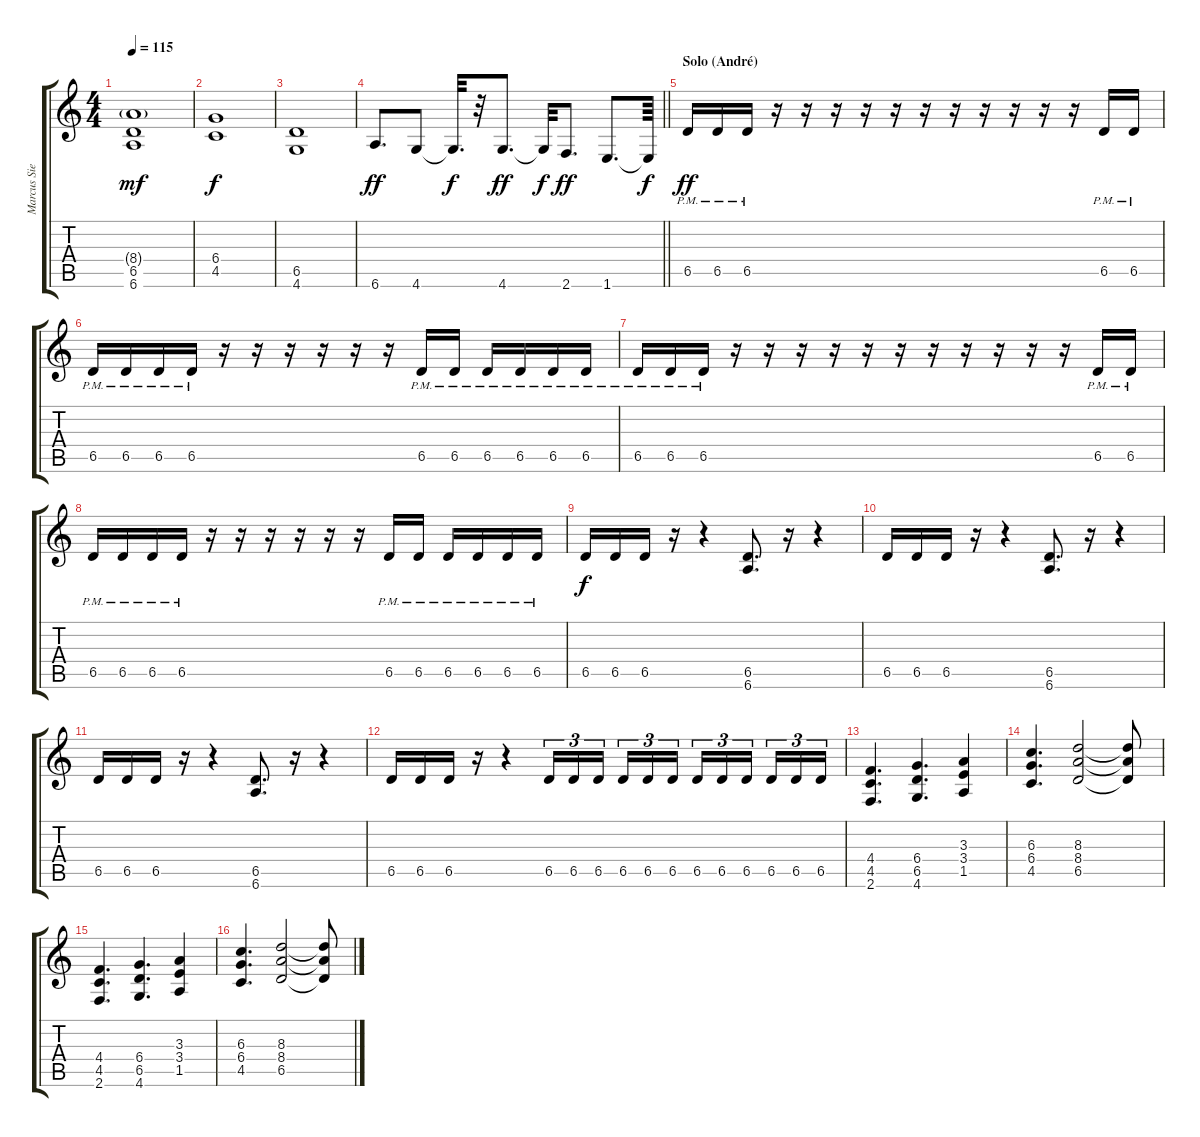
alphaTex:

\track ("Marcus Siepen" "Marcus Sie") {instrument distortionguitar}
\staff {score tabs}
\tuning (Eb4 Bb3 Gb3 Db3 Ab2 Eb2) {hide}
\ts (4 4)
\tempo 115
\clef g2
\ks c
(8.4{g} 6.5 6.6).1{dy mf} |
(6.4 4.5).1{dy f} |
(6.5 4.6).1 |
\barLineRight lightlight
6.6.8{d dy ff} 4.6.8 4.6{t}.32{d dy f} r.32 4.6.8{d dy ff} 4.6{t}.32{dy f} 2.6.8{d dy ff} 1.6.8{d} 1.6{t}.64{dy f} |
\section ("" "Solo (André)")
6.5{pm}.16{dy ff} 6.5{pm}.16 6.5{pm}.16 r.16 r.16 r.16 r.16 r.16 r.16 r.16 r.16 r.16 r.16 r.16 6.5{pm}.16 6.5{pm}.16 |
6.5{pm}.16 6.5{pm}.16 6.5{pm}.16 6.5{pm}.16 r.16 r.16 r.16 r.16 r.16 r.16 6.5{pm}.16 6.5{pm}.16 6.5{pm}.16 6.5{pm}.16 6.5{pm}.16 6.5{pm}.16 |
6.5{pm}.16 6.5{pm}.16 6.5{pm}.16 r.16 r.16 r.16 r.16 r.16 r.16 r.16 r.16 r.16 r.16 r.16 6.5{pm}.16 6.5{pm}.16 |
6.5{pm}.16 6.5{pm}.16 6.5{pm}.16 6.5{pm}.16 r.16 r.16 r.16 r.16 r.16 r.16 6.5{pm}.16 6.5{pm}.16 6.5{pm}.16 6.5{pm}.16 6.5{pm}.16 6.5{pm}.16 |
6.5.16{dy f volume 13} 6.5.16 6.5.16 r.16 r.4 (6.5 6.6).8{d} r.16 r.4 |
6.5.16 6.5.16 6.5.16 r.16 r.4 (6.5 6.6).8{d} r.16 r.4 |
6.5.16 6.5.16 6.5.16 r.16 r.4 (6.5 6.6).8{d} r.16 r.4 |
6.5.16 6.5.16 6.5.16 r.16 r.4 6.5.16{tu (3 2)} 6.5.16{tu (3 2)} 6.5.16{tu (3 2) beam splitsecondary} 6.5.16{tu (3 2)} 6.5.16{tu (3 2)} 6.5.16{tu (3 2)} 6.5.16{tu (3 2)} 6.5.16{tu (3 2)} 6.5.16{tu (3 2) beam splitsecondary} 6.5.16{tu (3 2)} 6.5.16{tu (3 2)} 6.5.16{tu (3 2)} |
(4.4 4.5 2.6).4{d} (6.4 6.5 4.6).4{d} (3.3 3.4 1.5).4 |
(6.3 6.4 4.5).4{d} (8.3 8.4 6.5).2 (8.3{t} 8.4{t} 6.5{t}).8 |
(4.4 4.5 2.6).4{d} (6.4 6.5 4.6).4{d} (3.3 3.4 1.5).4 |
(6.3 6.4 4.5).4{d} (8.3 8.4 6.5).2 (8.3{t} 8.4{t} 6.5{t}).8
